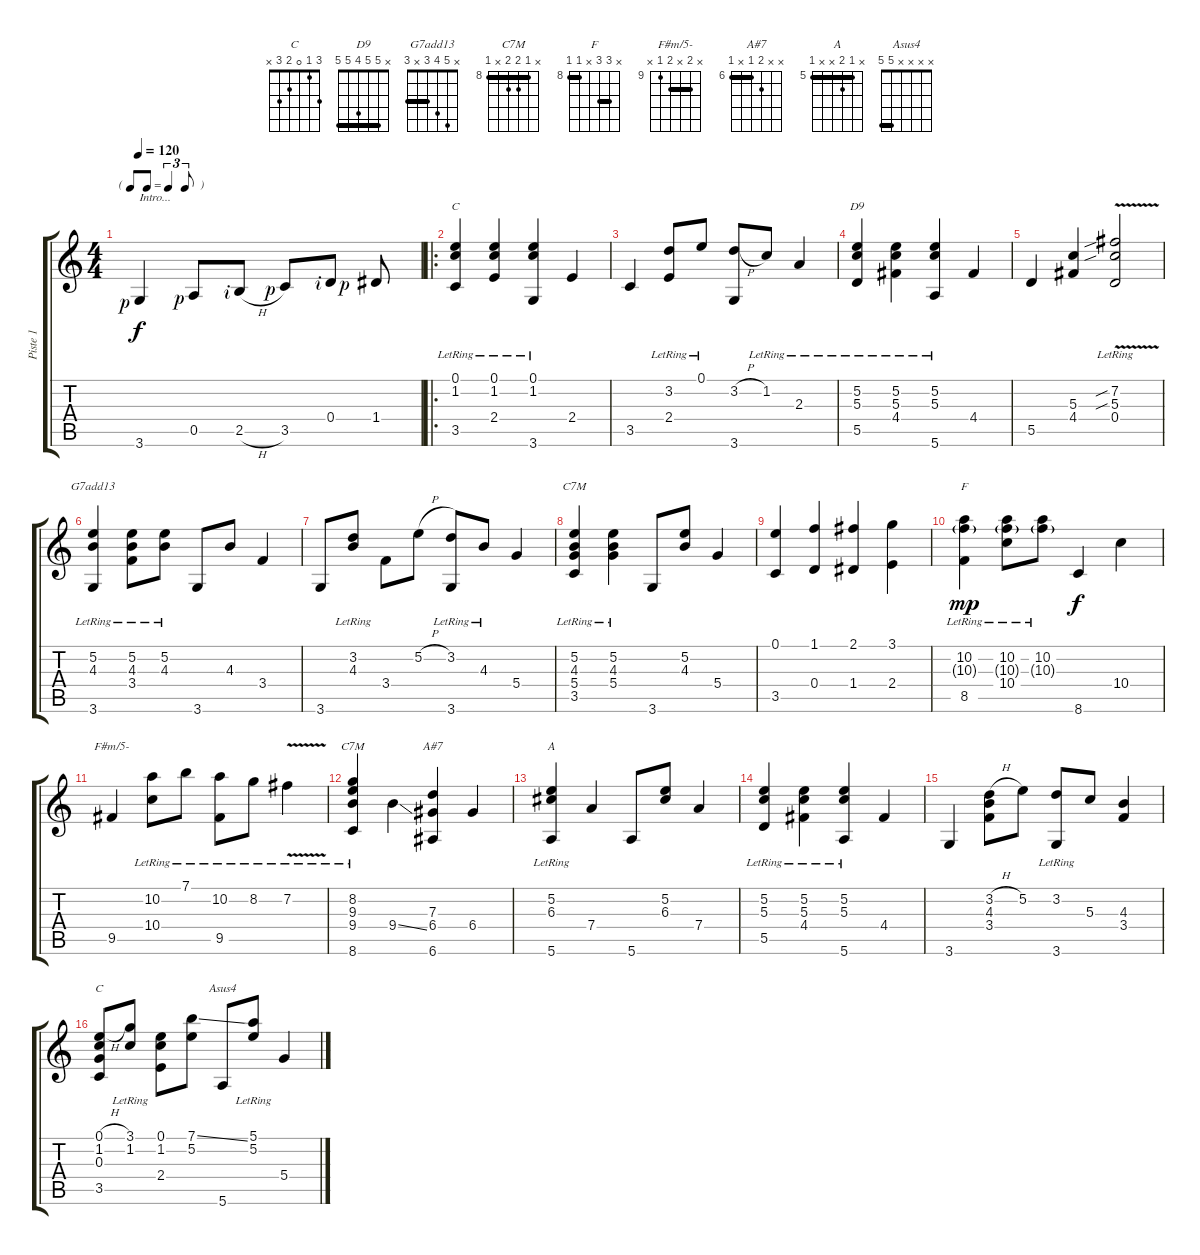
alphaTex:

\track ("Piste 1" "Piste 1") {instrument electricguitarjazz}
\staff {score tabs}
\tuning (E4 B3 G3 D3 A2 E2) {hide}
\chord ("C" 0 1 0 2 3 x)
\chord ("D9" x 5 5 4 5 5) {barre 5}
\chord ("G7add13" x 5 4 3 x 3) {barre 3}
\chord ("C7M" x 5 4 5 3 x)
\chord ("F" x 10 10 x 8 8) {firstfret 8 barre (8 10)}
\chord ("F#m/5-" x 10 x 10 9 x) {firstfret 9 barre 10}
\chord ("C7M" x 8 9 9 x 8) {firstfret 8 barre 8}
\chord ("A#7" x x 7 6 x 6) {firstfret 6 barre 6}
\chord ("A" x 5 6 x x 5) {firstfret 5 barre 5}
\chord ("C" 3 1 0 2 3 x)
\chord ("Asus4" x x x x 5 5) {barre 5}
\ts (4 4)
\tf triplet8th
\tempo 120
\clef g2
\ks c
3.6{rf 1}.4{txt "Intro..." dy f instrument electricguitarjazz} 0.5{rf 1}.8 2.5{h rf 2}.8 3.5{rf 1}.8 0.4{rf 2}.8 1.4{rf 1}.8 |
\ro
(0.1{lr} 1.2{lr} 3.5).4{ch "C"} (0.1{lr} 1.2{lr} 2.4).4 (0.1{lr} 1.2{lr} 3.6).4 2.4.4 |
3.5.4 (3.2{lr} 2.4).8 0.1{lr}.8 (3.2{h} 3.6).8 1.2{lr}.8 2.3{lr}.4 |
(5.2{lr} 5.3 5.5).4{ch "D9"} (5.2{lr} 5.3 4.4).4 (5.2{lr} 5.3 5.6).4 4.4.4 |
5.5.4 (5.3 4.4).4 (7.2{sib} 5.3{v sib lr} 0.4{lr}).2 |
(5.2{lr} 4.3{lr} 3.6).4{ch "G7add13"} (5.2{lr} 4.3{lr} 3.4).8 (5.2{lr} 4.3{lr}).8 3.6.8 4.3.8 3.4.4 |
3.6.8 (3.2{lr} 4.3).8 3.4.8 5.2{h}.8 (3.2{lr} 3.6).8 4.3{lr}.8 5.4.4 |
(5.2{lr} 4.3{lr} 5.4 3.5).4{ch "C7M"} (5.2{lr} 4.3{lr} 5.4).4 3.6.8 (5.2 4.3).8 5.4.4 |
(0.1 3.5).4 (1.1 0.4).4 (2.1 1.4).4 (3.1 2.4).4 |
(10.2{lr} 10.3{g} 8.5).4{ch "F" dy mp} (10.2{lr} 10.3{g} 10.4).8 (10.2{lr} 10.3{g}).8 8.6.4{dy f} 10.4.4 |
9.5.4{ch "F#m/5-"} (10.2{lr} 10.4).8 7.1{lr}.8 (10.2{lr} 9.5).8 8.2{lr}.8 7.2{v lr}.4 |
(8.2{lr} 9.3 9.4 8.6).4{ch "C7M"} 9.4{ss}.4 (7.3 6.4 6.6).4{ch "A#7"} 6.4.4 |
(5.2{lr} 6.3{lr} 5.6).4{ch "A"} 7.4.4 5.6.8 (5.2 6.3).8 7.4.4 |
(5.2{lr} 5.3{lr} 5.5).4 (5.2{lr} 5.3{lr} 4.4).4 (5.2{lr} 5.3{lr} 5.6).4 4.4.4 |
3.6.4 (3.2{h} 4.3 3.4).8 5.2.8 (3.2{lr} 3.6).8 5.3.8 (4.3 3.4).4 |
(0.1{h} 1.2 0.3 3.5).8{ch "C"} (3.1{lr} 1.2{lr}).8 (0.1 1.2 2.4).8 (7.1{ss} 5.2).8 5.6.8{ch "Asus4"} (5.1{lr} 5.2{lr}).8 5.4.4
